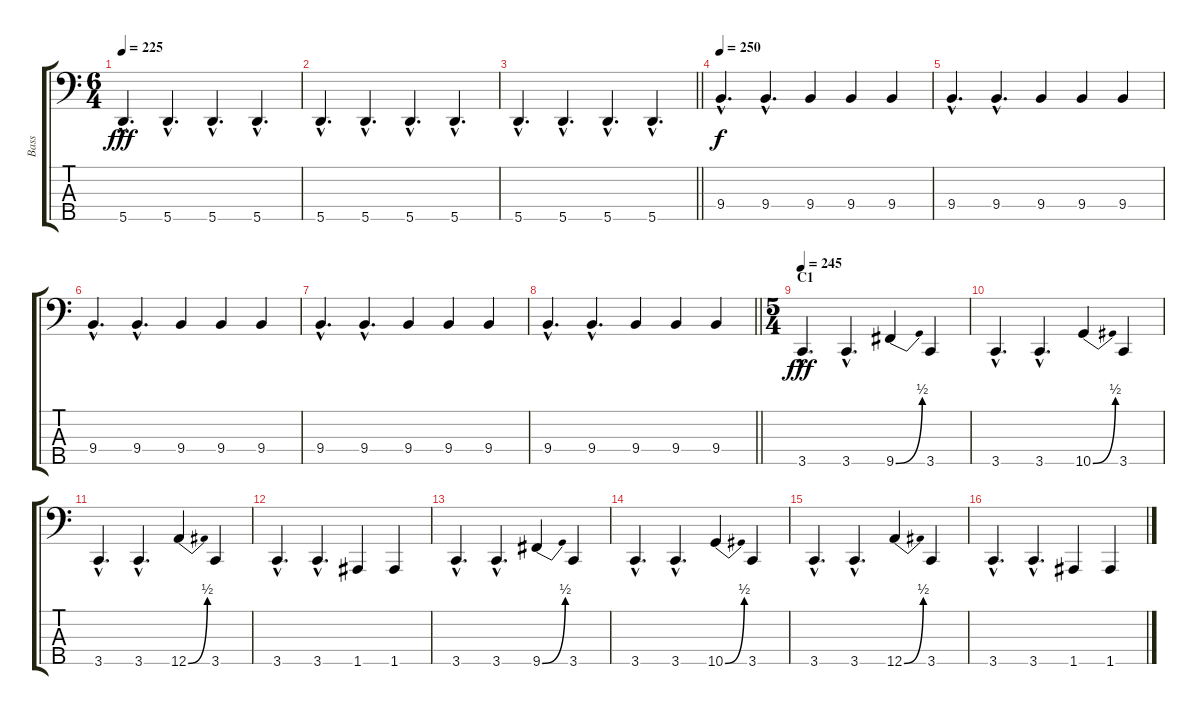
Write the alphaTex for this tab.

\track ("Bass" "Bass") {instrument slapbass2}
\staff {score tabs}
\tuning (F2 C2 G1 D1 A0) {hide}
\ts (6 4)
\tempo 225
\clef f4
\ks c
5.5{hac}.4{d dy fff} 5.5{hac}.4{d} 5.5{hac}.4{d} 5.5{hac}.4{d} |
5.5{hac}.4{d} 5.5{hac}.4{d} 5.5{hac}.4{d} 5.5{hac}.4{d} |
\barLineRight lightlight
5.5{hac}.4{d} 5.5{hac}.4{d} 5.5{hac}.4{d} 5.5{hac}.4{d} |
\section ("" "")
\tempo 250
9.4{hac}.4{d dy f} 9.4{hac}.4{d} 9.4.4 9.4.4 9.4.4 |
9.4{hac}.4{d} 9.4{hac}.4{d} 9.4.4 9.4.4 9.4.4 |
9.4{hac}.4{d} 9.4{hac}.4{d} 9.4.4 9.4.4 9.4.4 |
9.4{hac}.4{d} 9.4{hac}.4{d} 9.4.4 9.4.4 9.4.4 |
\barLineRight lightlight
9.4{hac}.4{d} 9.4{hac}.4{d} 9.4.4 9.4.4 9.4.4 |
\ts (5 4)
\section ("" "C1")
\tempo 245
3.5{hac}.4{d dy fff} 3.5{hac}.4{d} 9.5{be (bend 0 0 60 2)}.4 3.5.4 |
3.5{hac}.4{d} 3.5{hac}.4{d} 10.5{be (bend 0 0 60 2)}.4 3.5.4 |
3.5{hac}.4{d} 3.5{hac}.4{d} 12.5{be (bend 0 0 60 2)}.4 3.5.4 |
3.5{hac}.4{d} 3.5{hac}.4{d} 1.5.4 1.5.4 |
3.5{hac}.4{d} 3.5{hac}.4{d} 9.5{be (bend 0 0 60 2)}.4 3.5.4 |
3.5{hac}.4{d} 3.5{hac}.4{d} 10.5{be (bend 0 0 60 2)}.4 3.5.4 |
3.5{hac}.4{d} 3.5{hac}.4{d} 12.5{be (bend 0 0 60 2)}.4 3.5.4 |
3.5{hac}.4{d} 3.5{hac}.4{d} 1.5.4 1.5.4
